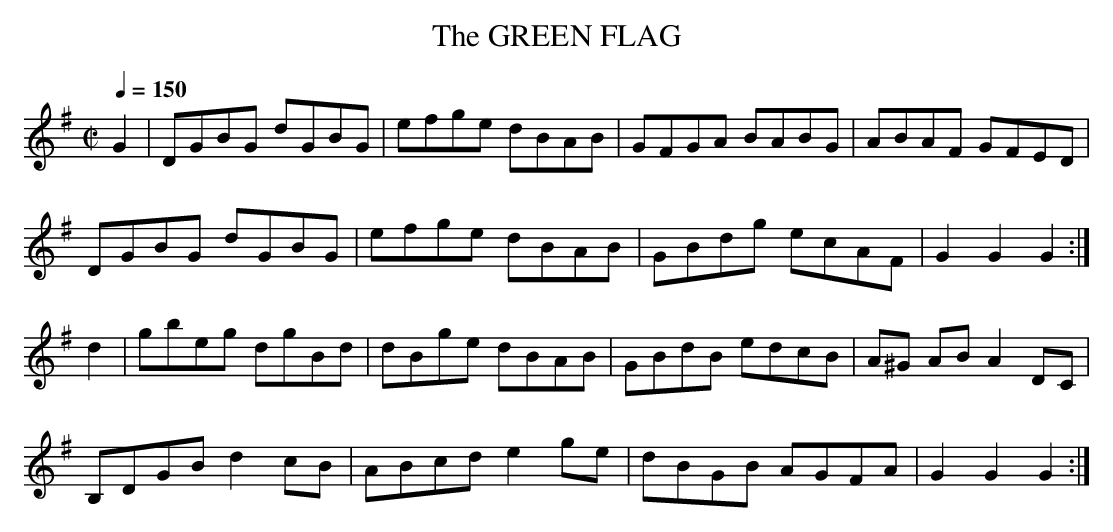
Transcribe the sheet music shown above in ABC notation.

X:1
T:GREEN FLAG, The
Q:1/4=150
M:C|
L:1/8
K:G
G2|DGBG dGBG|efge dBAB|GFGA BABG|ABAF GFED|
DGBG dGBG|efge dBAB|GBdg ecAF|G2G2G2:|
d2|gbeg dgBd|dBge dBAB|GBdB edcB|A^G AB A2DC|
B,DGB d2cB|ABcd e2ge|dBGB AGFA|G2G2G2:|
